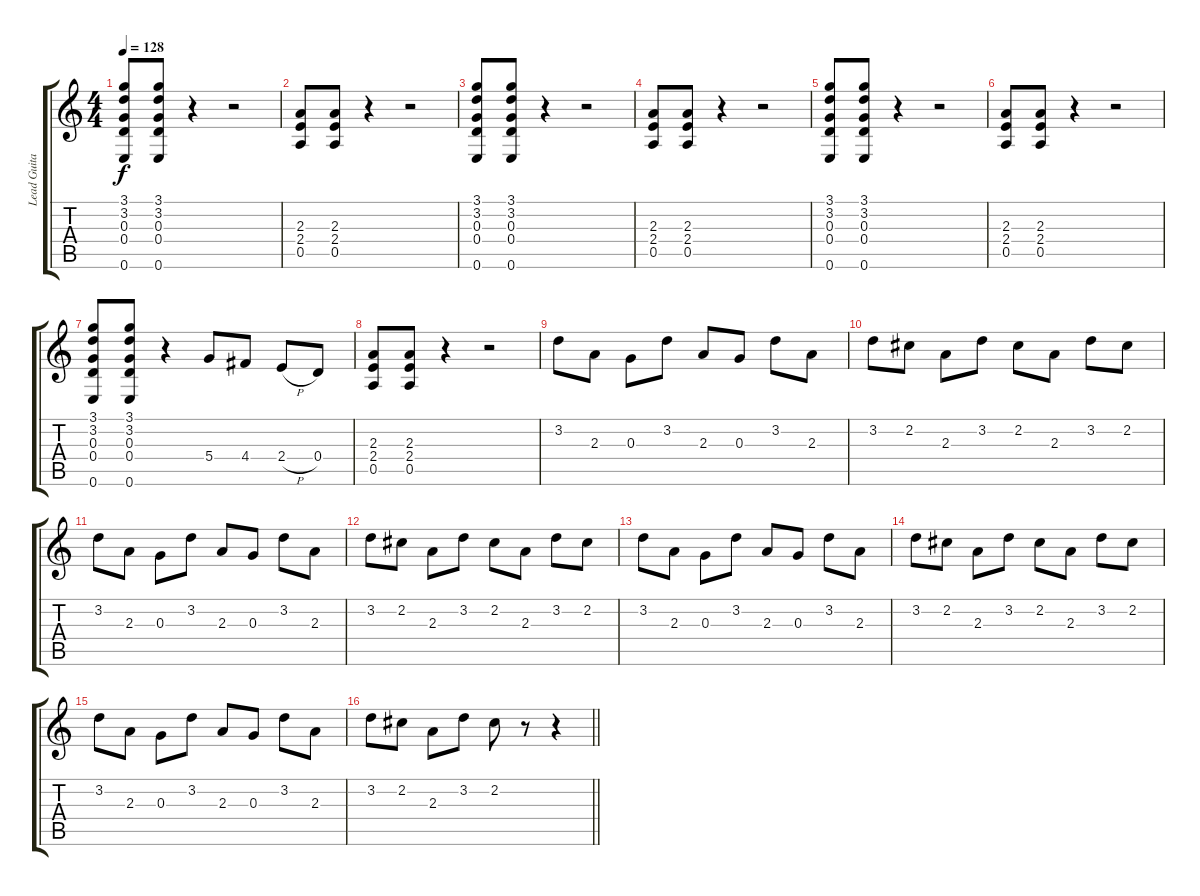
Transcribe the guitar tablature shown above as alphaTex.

\track ("Lead Guitar" "Lead Guita") {instrument distortionguitar}
\staff {score tabs}
\tuning (E4 B3 G3 D3 A2 E2) {hide}
\ts (4 4)
\tempo 128
\clef g2
\ks c
(3.1 3.2 0.3 0.4 0.6).8{dy f} (3.1 3.2 0.3 0.4 0.6).8 r.4 r.2 |
(2.3 2.4 0.5).8 (2.3 2.4 0.5).8 r.4 r.2 |
(3.1 3.2 0.3 0.4 0.6).8 (3.1 3.2 0.3 0.4 0.6).8 r.4 r.2 |
(2.3 2.4 0.5).8 (2.3 2.4 0.5).8 r.4 r.2 |
(3.1 3.2 0.3 0.4 0.6).8 (3.1 3.2 0.3 0.4 0.6).8 r.4 r.2 |
(2.3 2.4 0.5).8 (2.3 2.4 0.5).8 r.4 r.2 |
(3.1 3.2 0.3 0.4 0.6).8 (3.1 3.2 0.3 0.4 0.6).8 r.4 5.4.8 4.4.8 2.4{h}.8 0.4.8 |
(2.3 2.4 0.5).8 (2.3 2.4 0.5).8 r.4 r.2 |
3.2.8 2.3.8 0.3.8 3.2.8 2.3.8 0.3.8 3.2.8 2.3.8 |
3.2.8 2.2.8 2.3.8 3.2.8 2.2.8 2.3.8 3.2.8 2.2.8 |
3.2.8 2.3.8 0.3.8 3.2.8 2.3.8 0.3.8 3.2.8 2.3.8 |
3.2.8 2.2.8 2.3.8 3.2.8 2.2.8 2.3.8 3.2.8 2.2.8 |
3.2.8 2.3.8 0.3.8 3.2.8 2.3.8 0.3.8 3.2.8 2.3.8 |
3.2.8 2.2.8 2.3.8 3.2.8 2.2.8 2.3.8 3.2.8 2.2.8 |
3.2.8 2.3.8 0.3.8 3.2.8 2.3.8 0.3.8 3.2.8 2.3.8 |
\barLineRight lightlight
3.2.8 2.2.8 2.3.8 3.2.8 2.2.8 r.8 r.4
